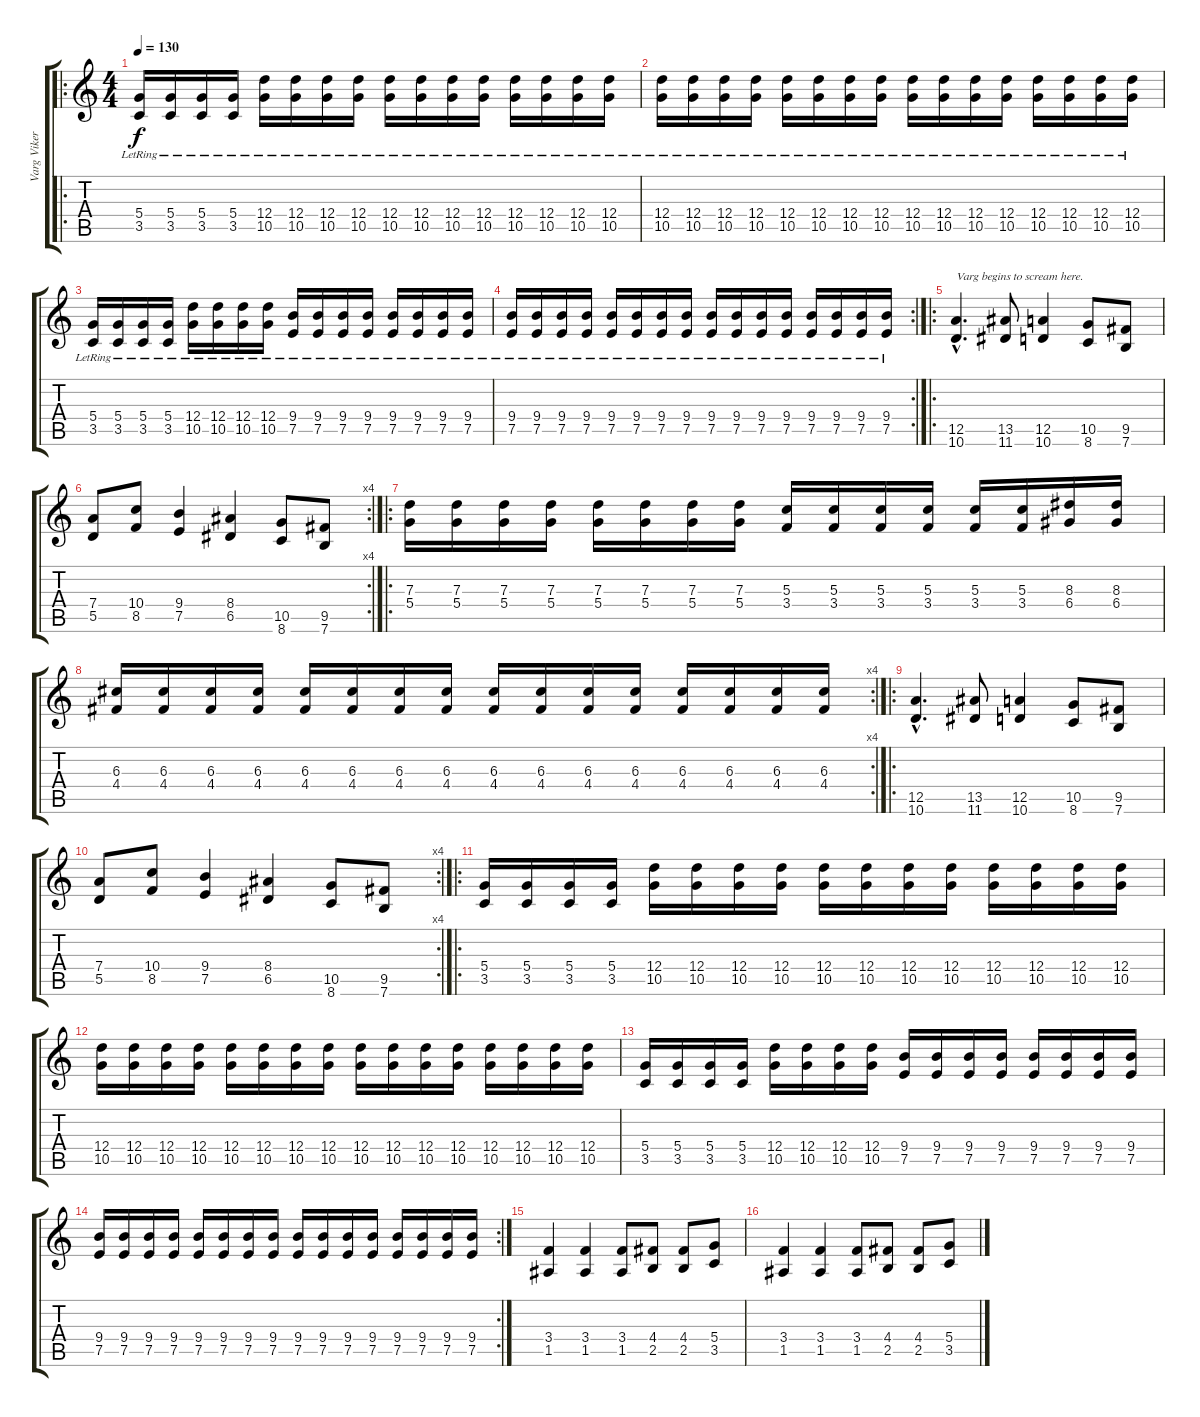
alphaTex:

\track ("Varg Vikernes (Lead Guitar)" "Varg Viker") {instrument distortionguitar}
\staff {score tabs}
\tuning (E4 B3 G3 D3 A2 E2) {hide}
\ro
\ts (4 4)
\tempo 130
\clef g2
\ks c
(5.4 3.5{lr}).16{dy f instrument distortionguitar} (5.4 3.5{lr}).16 (5.4 3.5{lr}).16 (5.4 3.5{lr}).16 (12.4 10.5{lr}).16 (12.4 10.5{lr}).16 (12.4 10.5{lr}).16 (12.4 10.5{lr}).16 (12.4 10.5{lr}).16 (12.4 10.5{lr}).16 (12.4 10.5{lr}).16 (12.4 10.5{lr}).16 (12.4 10.5{lr}).16 (12.4 10.5{lr}).16 (12.4 10.5{lr}).16 (12.4 10.5{lr}).16 |
(12.4 10.5{lr}).16 (12.4 10.5{lr}).16 (12.4 10.5{lr}).16 (12.4 10.5{lr}).16 (12.4 10.5{lr}).16 (12.4 10.5{lr}).16 (12.4 10.5{lr}).16 (12.4 10.5{lr}).16 (12.4 10.5{lr}).16 (12.4 10.5{lr}).16 (12.4 10.5{lr}).16 (12.4 10.5{lr}).16 (12.4 10.5{lr}).16 (12.4 10.5{lr}).16 (12.4 10.5{lr}).16 (12.4 10.5{lr}).16 |
(5.4 3.5{lr}).16 (5.4 3.5{lr}).16 (5.4 3.5{lr}).16 (5.4 3.5{lr}).16 (12.4 10.5{lr}).16 (12.4 10.5{lr}).16 (12.4 10.5{lr}).16 (12.4 10.5{lr}).16 (9.4 7.5{lr}).16 (9.4 7.5{lr}).16 (9.4 7.5{lr}).16 (9.4 7.5{lr}).16 (9.4 7.5{lr}).16 (9.4 7.5{lr}).16 (9.4 7.5{lr}).16 (9.4 7.5{lr}).16 |
\rc 2
(9.4 7.5{lr}).16 (9.4 7.5{lr}).16 (9.4 7.5{lr}).16 (9.4 7.5{lr}).16 (9.4 7.5{lr}).16 (9.4 7.5{lr}).16 (9.4 7.5{lr}).16 (9.4 7.5{lr}).16 (9.4 7.5{lr}).16 (9.4 7.5{lr}).16 (9.4 7.5{lr}).16 (9.4 7.5{lr}).16 (9.4 7.5{lr}).16 (9.4 7.5{lr}).16 (9.4 7.5{lr}).16 (9.4 7.5{lr}).16 |
\ro
(12.5{hac} 10.6{hac}).4{d txt "Varg begins to scream here."} (13.5 11.6).8 (12.5 10.6).4 (10.5 8.6).8 (9.5 7.6).8 |
\rc 4
(7.4 5.5).8 (10.4 8.5).8 (9.4 7.5).4 (8.4 6.5).4 (10.5 8.6).8 (9.5 7.6).8 |
\ro
(7.3 5.4).16 (7.3 5.4).16 (7.3 5.4).16 (7.3 5.4).16 (7.3 5.4).16 (7.3 5.4).16 (7.3 5.4).16 (7.3 5.4).16 (5.3 3.4).16 (5.3 3.4).16 (5.3 3.4).16 (5.3 3.4).16 (5.3 3.4).16 (5.3 3.4).16 (8.3 6.4).16 (8.3 6.4).16 |
\rc 4
(6.3 4.4).16 (6.3 4.4).16 (6.3 4.4).16 (6.3 4.4).16 (6.3 4.4).16 (6.3 4.4).16 (6.3 4.4).16 (6.3 4.4).16 (6.3 4.4).16 (6.3 4.4).16 (6.3 4.4).16 (6.3 4.4).16 (6.3 4.4).16 (6.3 4.4).16 (6.3 4.4).16 (6.3 4.4).16 |
\ro
(12.5{hac} 10.6{hac}).4{d} (13.5 11.6).8 (12.5 10.6).4 (10.5 8.6).8 (9.5 7.6).8 |
\rc 4
(7.4 5.5).8 (10.4 8.5).8 (9.4 7.5).4 (8.4 6.5).4 (10.5 8.6).8 (9.5 7.6).8 |
\ro
(5.4 3.5).16 (5.4 3.5).16 (5.4 3.5).16 (5.4 3.5).16 (12.4 10.5).16 (12.4 10.5).16 (12.4 10.5).16 (12.4 10.5).16 (12.4 10.5).16 (12.4 10.5).16 (12.4 10.5).16 (12.4 10.5).16 (12.4 10.5).16 (12.4 10.5).16 (12.4 10.5).16 (12.4 10.5).16 |
(12.4 10.5).16 (12.4 10.5).16 (12.4 10.5).16 (12.4 10.5).16 (12.4 10.5).16 (12.4 10.5).16 (12.4 10.5).16 (12.4 10.5).16 (12.4 10.5).16 (12.4 10.5).16 (12.4 10.5).16 (12.4 10.5).16 (12.4 10.5).16 (12.4 10.5).16 (12.4 10.5).16 (12.4 10.5).16 |
(5.4 3.5).16 (5.4 3.5).16 (5.4 3.5).16 (5.4 3.5).16 (12.4 10.5).16 (12.4 10.5).16 (12.4 10.5).16 (12.4 10.5).16 (9.4 7.5).16 (9.4 7.5).16 (9.4 7.5).16 (9.4 7.5).16 (9.4 7.5).16 (9.4 7.5).16 (9.4 7.5).16 (9.4 7.5).16 |
\rc 2
(9.4 7.5).16 (9.4 7.5).16 (9.4 7.5).16 (9.4 7.5).16 (9.4 7.5).16 (9.4 7.5).16 (9.4 7.5).16 (9.4 7.5).16 (9.4 7.5).16 (9.4 7.5).16 (9.4 7.5).16 (9.4 7.5).16 (9.4 7.5).16 (9.4 7.5).16 (9.4 7.5).16 (9.4 7.5).16 |
(3.4 1.5).4 (3.4 1.5).4 (3.4 1.5).8 (4.4 2.5).8 (4.4 2.5).8 (5.4 3.5).8 |
(3.4 1.5).4 (3.4 1.5).4 (3.4 1.5).8 (4.4 2.5).8 (4.4 2.5).8 (5.4 3.5).8
